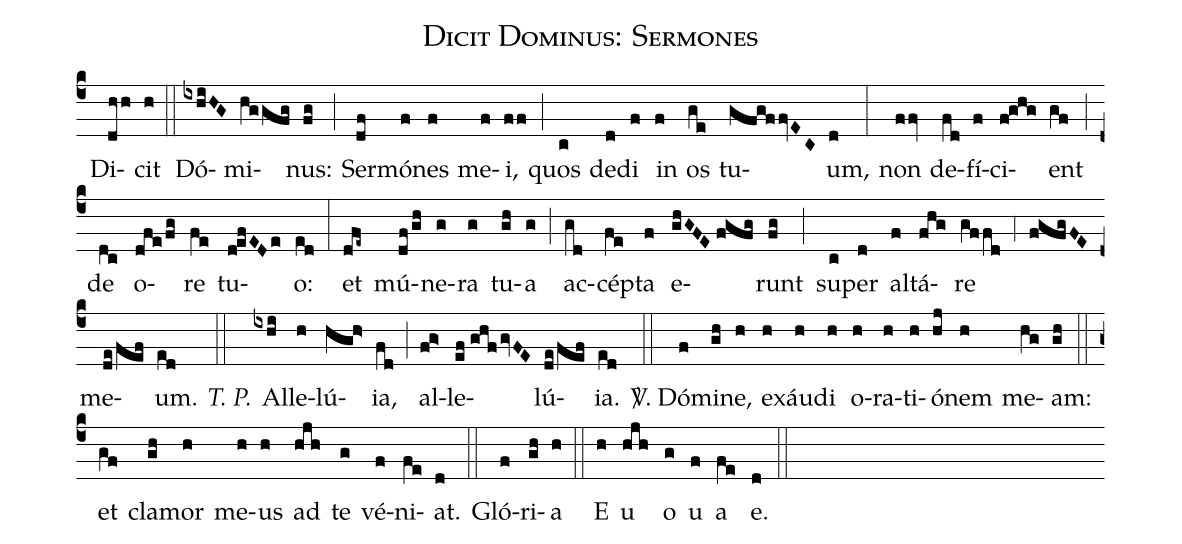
name:Dicit Dominus: Sermones;
mode:I;
office-part:Introitus;
%%
(c4) () Di(dhh)cit(h) (::) Dó(ixhiHG)mi(hggfg)nus:(fg) (;) Ser(df)mó(f)nes(f) me(f)i,(ff) (;) quos(c) de(d)di(f) in(f) os(ge) tu(gfgffvEC)um,(d) (:) non(ffv) de(fd)fí(f)ci(f!ghg)ent(gf) (;) de(dc) o(dfe/fg)re(fe) tu(d!efEDe)o:(ed) (:) et(dfe~) mú(df/gh)ne(g)ra(g) tu(gh)a(g) (;) ac(gd)cép(fe)ta(f) e(ghGFE//fgfg)runt(fg) (;) su(c)per(d) al(f)tá(fhg)re(gffd) (,4) (fgfgFE) me(de/fef)um.(ed) <i>T. P.</i>(::) Al(ixhi)le(h)lú(hgh>)ia,(fd) (;) al(fg>)le(ef//ghf/gvFE)lú(de/fef)ia.(ed) (::) <sp>V/</sp>. Dó(f)mi(gh)ne,(h) ex(h)áu(h)di(h) o(h)ra(h)ti(h)ó(hj)nem(h) me(hg)am:(gh) (::) et(gf) cla(gh)mor(h) me(h)us(h) ad(hjh) te(g) vé(f)ni(fe)at.(d) (::) Gló(f)ri(gh)a(h) (::) E(h) u(hjh) o(g) u(f) a(fe) e.(d) (::)
